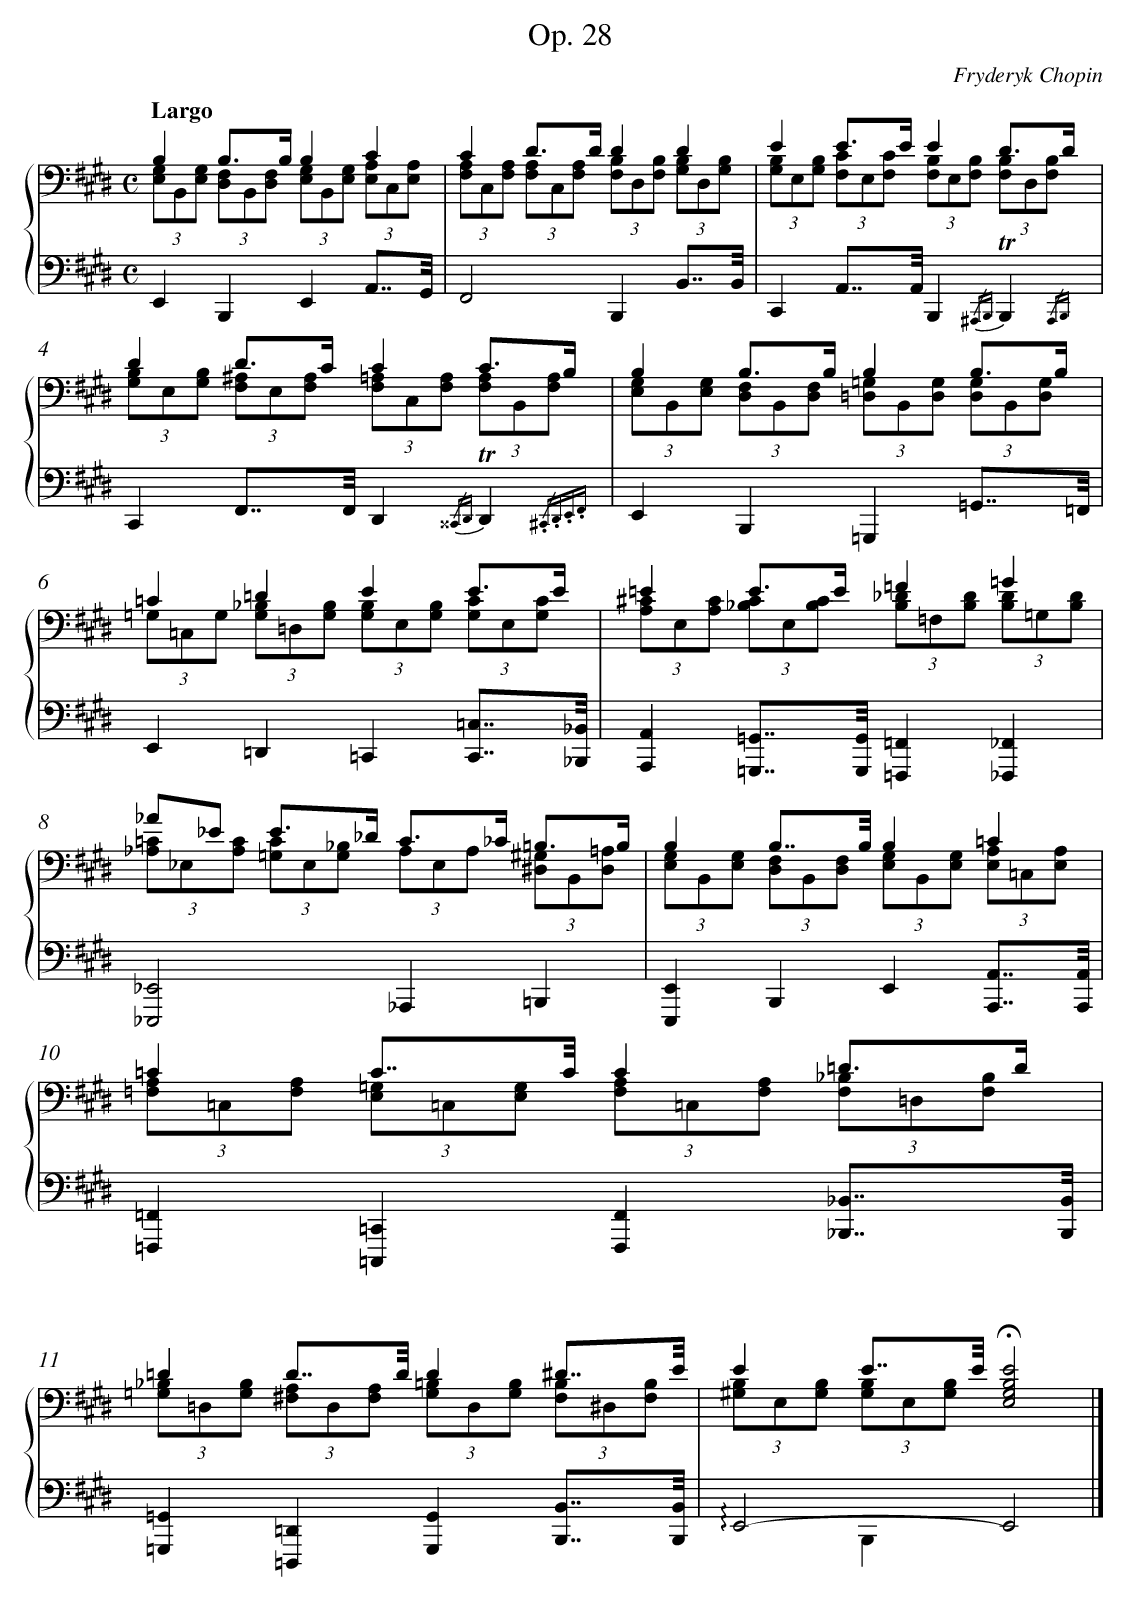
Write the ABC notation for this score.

X:1
T: Op. 28
C: Fryderyk Chopin
L: 1/8
M: C
Q: "Largo"
%%staves {1 2}
V: 1 clef=bass
V: 2 clef=bass
K: E
[V:1] [K:clef=bass]B,2B,>B,B,2C2 & (3[G,E,]B,,[G,E,] (3[F,D,]B,,[F,D,] (3[G,E,]B,,[G,E,] (3[A,E,]C,[A,E,] |
[V:2] E,,2B,,,2E,,2A,,7//G,,// |
[V:1] C2D>DD2D2 & (3[A,F,]C,[A,F,] (3[A,F,]C,[A,F,] (3[B,F,]D,[B,F,] (3[B,G,]D,[B,G,] |
[V:2] F,,4B,,,2B,,7//B,,// |
[V:1] E2E>EE2D3/D/ & (3[B,G,]E,[B,G,] (3[CF,]E,[CF,] (3[B,F,]E,[B,F,] (3[B,F,]D,[B,F,] |
[V:2] C,,2A,,>>A,,B,,,2{/^A,,,B,,,}!trill!B,,,2{/A,,,B,,,} |
[V:1] D2D>CC2C3/B,/ & (3[B,G,]E,[B,G,] (3[^A,F,]E,[A,F,] (3[=A,F,]C,[A,F,] (3[A,F,]B,,[A,F,] |
[V:2] C,,2F,,>>F,,D,,2{/^^C,,D,,}!trill!D,,2{/.^C,,.D,,.E,,.F,,} |
[V:1] B,2B,>B,B,2B,3/B,/ & (3[G,E,]B,,[G,E,] (3[F,D,]B,,[F,D,] (3[=G,=D,]B,,[G,D,] (3[G,D,]B,,[G,D,] |
[V:2] E,,2B,,,2=G,,,2=G,,7//=F,,// |
[V:1] =C2=D2E2E3/E/ & (3=G,=C,G, (3[_B,G,]=D,[B,G,] (3[B,G,]E,[B,G,] (3[CG,]E,[CG,] |
[V:2] E,,2=D,,2=C,,2[=C,7//C,,7//][_B,,//_B,,,//] |
[V:1] =E2E>E=F2=G2 & (3[^CA,]E,[CA,] (3[C_B,]E,[CB,] (3[_DB,]=F,[DB,] (3[DB,]=G,[DB,] |
[V:2] [A,,2A,,,2][=G,,=G,,,]>>[G,,G,,,][=F,,2=F,,,2][_F,,2_F,,,2] |
[V:1] _A_E E>_D C>_C =B,3/B,/ & (3[=C_A,]_E,[CA,] (3[C=G,]E,[_B,G,] (3A,E,A, (3[^G,^D,]B,,[=A,D,] |
[V:2] [_E,,4_E,,,4]_A,,,2=B,,,2 |
[V:1] B,2B,>>B,B,2=C2 & (3[G,E,]B,,[G,E,] (3[F,D,]B,,[F,D,] (3[G,E,]B,,[G,E,] (3[A,E,]=C,[A,E,] |
[V:2] [E,,2E,,,2]B,,,2E,,2[A,,7//A,,,7//][A,,//A,,,//] |
[V:1] =C2C>>CC2=D3/D/ & (3[A,=F,]=C,[A,F,] (3[=G,E,]=C,[G,E,] (3[A,F,]=C,[A,F,] (3[_B,F,]=D,[B,F,] |
[V:2] [=F,,2=F,,,2][=C,,2=C,,,2][F,,2F,,,2][_B,,7//_B,,,7//][B,,//B,,,//] |
[V:1] =D2D>>DD2^D7//E// & (3[_B,=G,]=D,[B,G,] (3[A,^F,]D,[A,F,] (3[=B,G,]D,[B,G,] (3[B,F,]^D,[B,F,] |
[V:2] [=G,,2=G,,,2][=D,,2=D,,,2][G,,2G,,,2][B,,7//B,,,7//][B,,//B,,,//] |
[V:1] E2E>>E!fermata![E4B,4G,4E,4] & (3[B,^G,]E,[B,G,] (3[B,G,]E,[B,-G,]x4 |]
[V:2] !arpeggio!E,,4-E,,4 & x2B,,,2x4 |]
